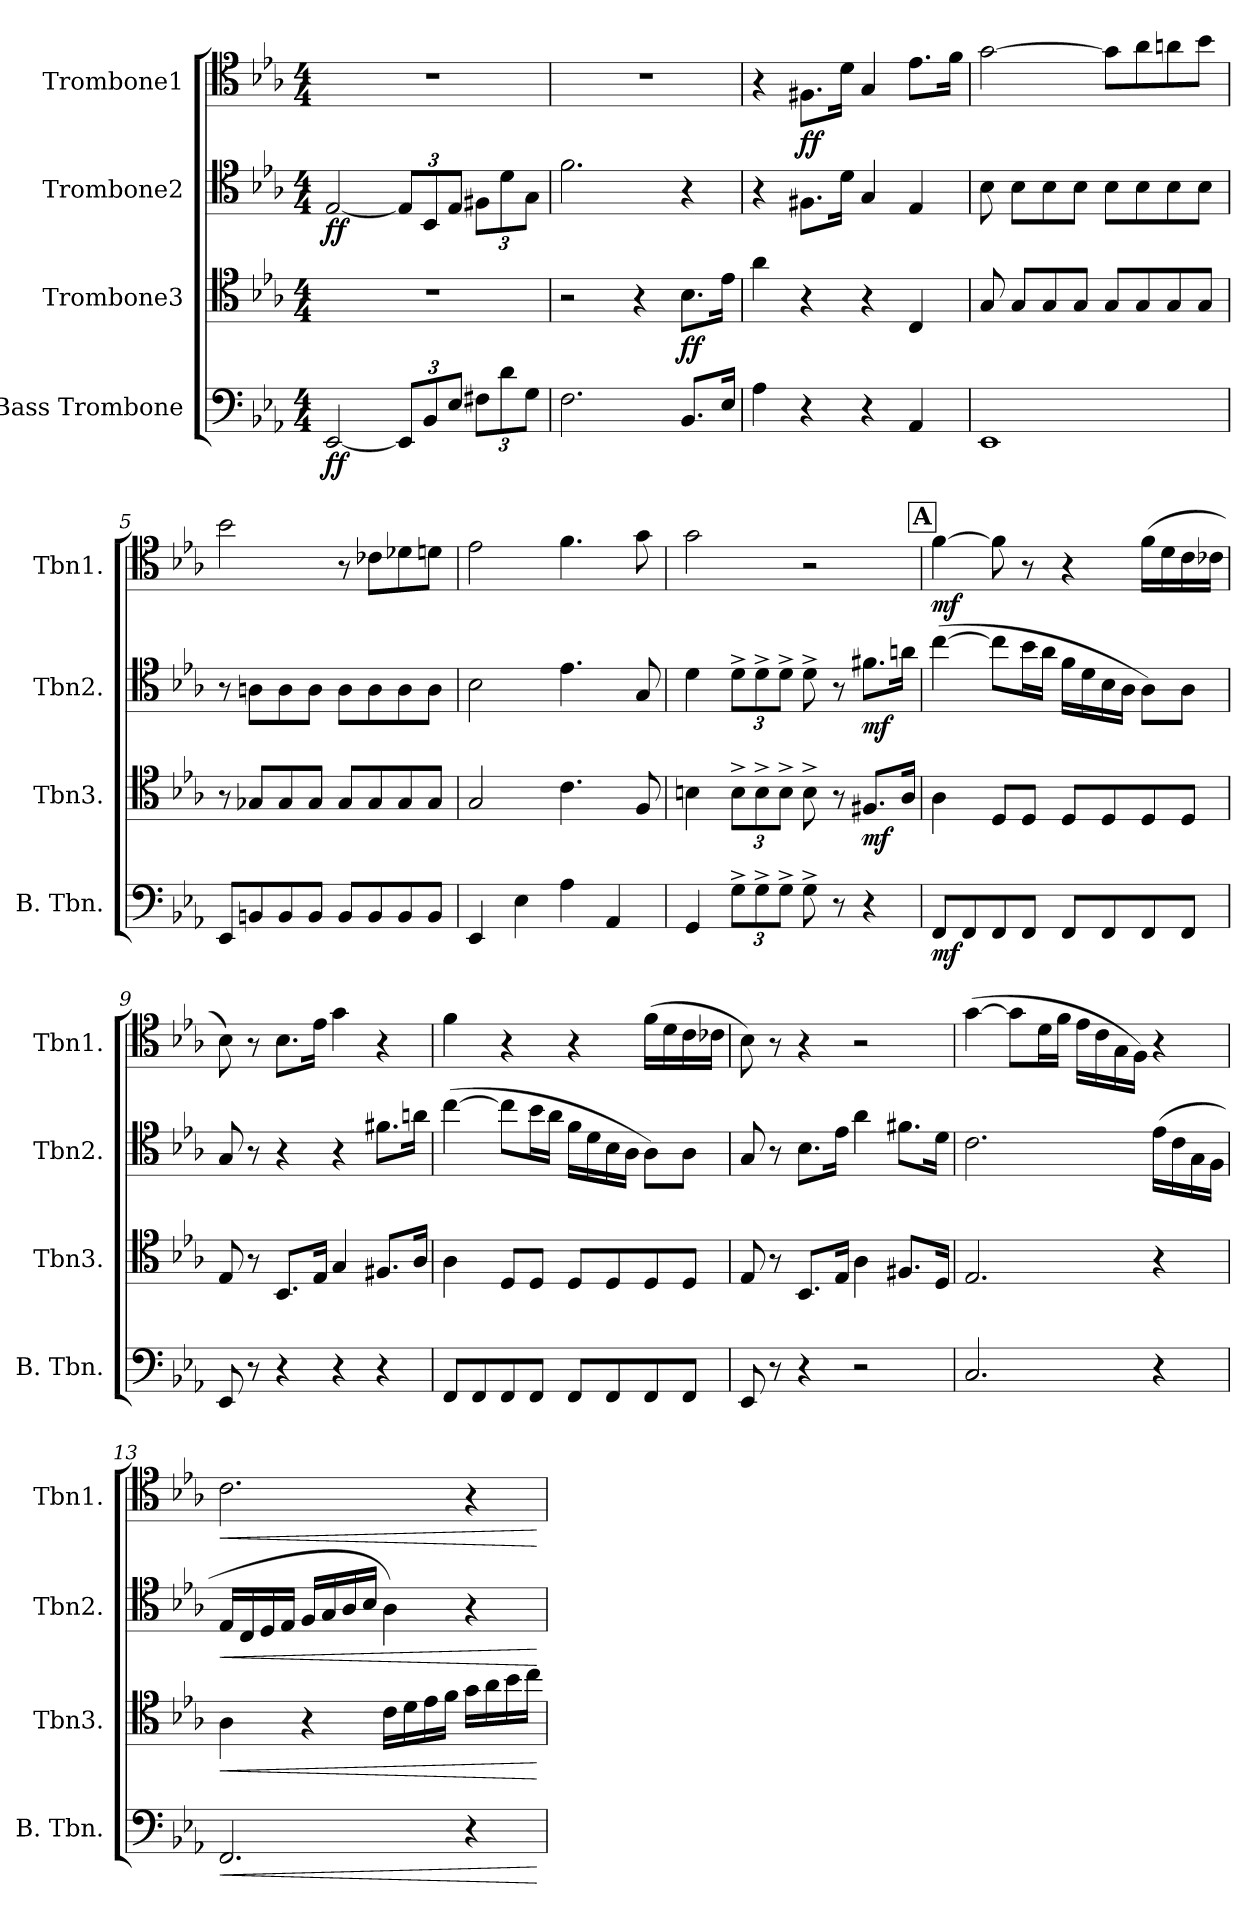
**kern	**dynam	**kern	**dynam	**kern	**dynam	**kern	**dynam
*part4	*part4	*part3	*part3	*part2	*part2	*part1	*part1
*staff4	*staff4	*staff3	*staff3	*staff2	*staff2	*staff1	*staff1
*I"Bass Trombone	*	*I"Trombone3	*	*I"Trombone2	*	*I"Trombone1	*
*I'B. Tbn.	*	*I'Tbn3.	*	*I'Tbn2.	*	*I'Tbn1.	*
*clefF4	*	*clefC4	*	*clefC4	*	*clefC4	*
*k[b-e-a-]	*	*k[b-e-a-]	*	*k[b-e-a-]	*	*k[b-e-a-]	*
*M4/4	*	*M4/4	*	*M4/4	*	*M4/4	*
*MM160	*	*MM160	*	*MM160	*	*MM160	*
=1	=1	=1	=1	=1	=1	=1	=1
!	!LO:DY:b	!	!	!	!LO:DY:b	!	!
[2EE-/	ff	1r	.	[2E-/	ff	1r	.
*Xbrackettup	*	*	*	*Xbrackettup	*	*	*
12EE-/L]	.	.	.	12E-/L]	.	.	.
12BB-/	.	.	.	12BB-/	.	.	.
12E-/J	.	.	.	12E-/J	.	.	.
12F#X\L	.	.	.	12F#X\L	.	.	.
12d\	.	.	.	12d\	.	.	.
12G\J	.	.	.	12G\J	.	.	.
=2	=2	=2	=2	=2	=2	=2	=2
2.F\	.	2r	.	2.f\	.	1r	.
.	.	4r	.	.	.	.	.
!	!	!	!LO:DY:b	!	!	!	!
8.BB-/L	.	8.B-\L	ff	4r	.	.	.
16E-/Jk	.	16e-\Jk	.	.	.	.	.
=3	=3	=3	=3	=3	=3	=3	=3
4A-\	.	4a-\	.	4r	.	4r	.
!	!	!	!	!	!	!	!LO:DY:b
4r	.	4r	.	8.F#X\L	.	8.F#X\L	ff
.	.	.	.	16d\Jk	.	16d\Jk	.
4r	.	4r	.	4G/	.	4G/	.
4AA-/	.	4C/	.	4E-/	.	8.e-\L	.
.	.	.	.	.	.	16f\Jk	.
=4	=4	=4	=4	=4	=4	=4	=4
1EE-	.	8G/	.	8B-\	.	[2g\	.
.	.	8G/L	.	8B-\L	.	.	.
.	.	8G/	.	8B-\	.	.	.
.	.	8G/J	.	8B-\J	.	.	.
.	.	8G/L	.	8B-\L	.	8g\L]	.
.	.	8G/	.	8B-\	.	8a-\	.
.	.	8G/	.	8B-\	.	8an\	.
.	.	8G/J	.	8B-\J	.	8b-\J	.
=5	=5	=5	=5	=5	=5	=5	=5
8EE-/L	.	8r	.	8r	.	2b-\	.
8BBn/	.	8G-X/L	.	8An\L	.	.	.
8BB/	.	8G-/	.	8A\	.	.	.
8BB/J	.	8G-/J	.	8A\J	.	.	.
8BB/L	.	8G-/L	.	8A\L	.	8r	.
8BB/	.	8G-/	.	8A\	.	8c-X\L	.
8BB/	.	8G-/	.	8A\	.	8d-X\	.
8BB/J	.	8G-/J	.	8A\J	.	8dn\J	.
!!LO:LB:g=z
=6	=6	=6	=6	=6	=6	=6	=6
4EE-/	.	2G/	.	2B-\	.	2e-\	.
4E-\	.	.	.	.	.	.	.
4A-\	.	4.c\	.	4.e-\	.	4.f\	.
4AA-/	.	.	.	.	.	.	.
.	.	8F/	.	8G/	.	8g\	.
=7	=7	=7	=7	=7	=7	=7	=7
4GG/	.	4Bn\	.	4d\	.	2g\	.
*	*	*Xbrackettup	*	*	*	*	*
12G^\L	.	12B^\L	.	12d^\L	.	.	.
12G^\	.	12B^\	.	12d^\	.	.	.
12G^\J	.	12B^\J	.	12d^\J	.	.	.
8G^\	.	8B^\	.	8d^\	.	2r	.
8r	.	8r	.	8r	.	.	.
!	!	!	!LO:DY:b	!	!LO:DY:b	!	!
4r	.	8.F#X/L	mf	8.f#X\L	mf	.	.
.	.	16A-/Jk	.	16an\Jk	.	.	.
!!LO:REH:place=s1:a:B:fs=14:t=A
=8	=8	=8	=8	=8	=8	=8	=8
!	!LO:DY:b	!	!	!	!	!	!LO:DY:b
8FF/L	mf	4A-\	.	([4cc\	.	[4f\	mf
8FF/	.	.	.	.	.	.	.
8FF/	.	8D/L	.	8cc\L]	.	8f\]	.
8FF/J	.	8D/J	.	16b-\L	.	8r	.
.	.	.	.	16a-\JJ	.	.	.
8FF/L	.	8D/L	.	16f\LL	.	4r	.
.	.	.	.	16d\	.	.	.
8FF/	.	8D/	.	16B-\	.	.	.
.	.	.	.	16A-\JJ	.	.	.
8FF/	.	8D/	.	8A-\L)	.	(16f\LL	.
.	.	.	.	.	.	16d\	.
8FF/J	.	8D/J	.	8A-\J	.	16c\	.
.	.	.	.	.	.	16c-X\JJ	.
=9	=9	=9	=9	=9	=9	=9	=9
8EE-/	.	8E-/	.	8G/	.	8B-\)	.
8r	.	8r	.	8r	.	8r	.
4r	.	8.BB-/L	.	4r	.	8.B-\L	.
.	.	16E-/Jk	.	.	.	16e-\Jk	.
4r	.	4G/	.	4r	.	4g\	.
4r	.	8.F#X/L	.	8.f#X\L	.	4r	.
.	.	16A-/Jk	.	16an\Jk	.	.	.
=10	=10	=10	=10	=10	=10	=10	=10
8FF/L	.	4A-\	.	([4cc\	.	4f\	.
8FF/	.	.	.	.	.	.	.
8FF/	.	8D/L	.	8cc\L]	.	4r	.
8FF/J	.	8D/J	.	16b-\L	.	.	.
.	.	.	.	16a-\JJ	.	.	.
8FF/L	.	8D/L	.	16f\LL	.	4r	.
.	.	.	.	16d\	.	.	.
8FF/	.	8D/	.	16B-\	.	.	.
.	.	.	.	16A-\JJ	.	.	.
8FF/	.	8D/	.	8A-\L)	.	(16f\LL	.
.	.	.	.	.	.	16d\	.
8FF/J	.	8D/J	.	8A-\J	.	16c\	.
.	.	.	.	.	.	16c-X\JJ	.
!!LO:LB:g=z
=11	=11	=11	=11	=11	=11	=11	=11
8EE-/	.	8E-/	.	8G/	.	8B-\)	.
8r	.	8r	.	8r	.	8r	.
4r	.	8.BB-/L	.	8.B-\L	.	4r	.
.	.	16E-/Jk	.	16e-\Jk	.	.	.
2r	.	4A-\	.	4a-\	.	2r	.
.	.	8.F#X/L	.	8.f#X\L	.	.	.
.	.	16D/Jk	.	16d\Jk	.	.	.
=12	=12	=12	=12	=12	=12	=12	=12
2.C/	.	2.E-/	.	2.c\	.	([4g\	.
.	.	.	.	.	.	8g\L]	.
.	.	.	.	.	.	16d\L	.
.	.	.	.	.	.	16f\JJ	.
.	.	.	.	.	.	16e-\LL	.
.	.	.	.	.	.	16c\	.
.	.	.	.	.	.	16G\	.
.	.	.	.	.	.	16F\JJ)	.
4r	.	4r	.	(16e-\LL	.	4r	.
.	.	.	.	16c\	.	.	.
.	.	.	.	16G\	.	.	.
.	.	.	.	16F\JJ	.	.	.
=13	=13	=13	=13	=13	=13	=13	=13
!	!LO:HP:b	!	!LO:HP:b	!	!LO:HP:b	!	!LO:HP:b
2.FF/	<	4A-\	<	16E-/LL	<	2.c\	<
.	.	.	.	16C/	.	.	.
.	.	.	.	16D/	.	.	.
.	.	.	.	16E-/JJ	.	.	.
.	.	4r	.	16F/LL	.	.	.
.	.	.	.	16G/	.	.	.
.	.	.	.	16A-/	.	.	.
.	.	.	.	16B-/JJ	.	.	.
.	.	16c\LL	.	4A-\)	.	.	.
.	.	16d\	.	.	.	.	.
.	.	16e-\	.	.	.	.	.
.	.	16f\JJ	.	.	.	.	.
4r	.	16g\LL	.	4r	.	4r	.
.	.	16a-\	.	.	.	.	.
.	.	16b-\	.	.	.	.	.
.	.	16cc\JJ	.	.	.	.	.
.	[	.	[	.	[	.	[
=	=	=	=	=	=	=	=
*-	*-	*-	*-	*-	*-	*-	*-
